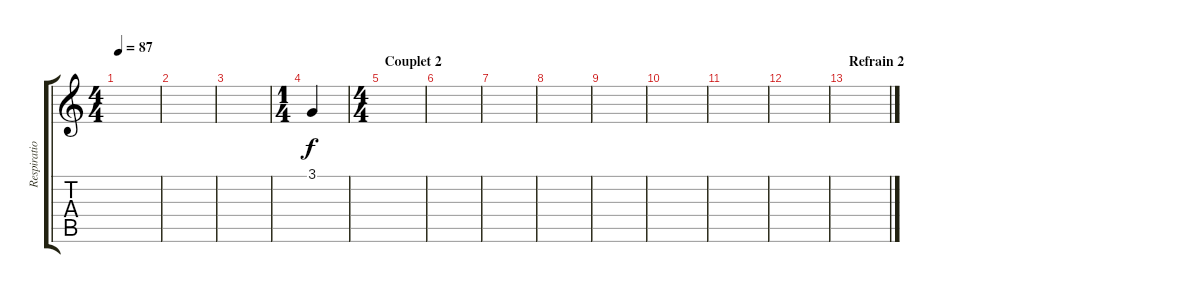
\track ("Respiration + Bruits" "Respiratio") {instrument seashore}
\staff {score tabs}
\tuning (E4 B3 G3 D3 A2 E2) {hide}
\ts (4 4)
\tempo 87
\clef g2
\ks c
|
|
|
\ts (1 4)
3.1.4 |
\ts (4 4)
\section ("" "Couplet 2")
|
|
|
|
|
|
|
|
\section ("" "Refrain 2")
